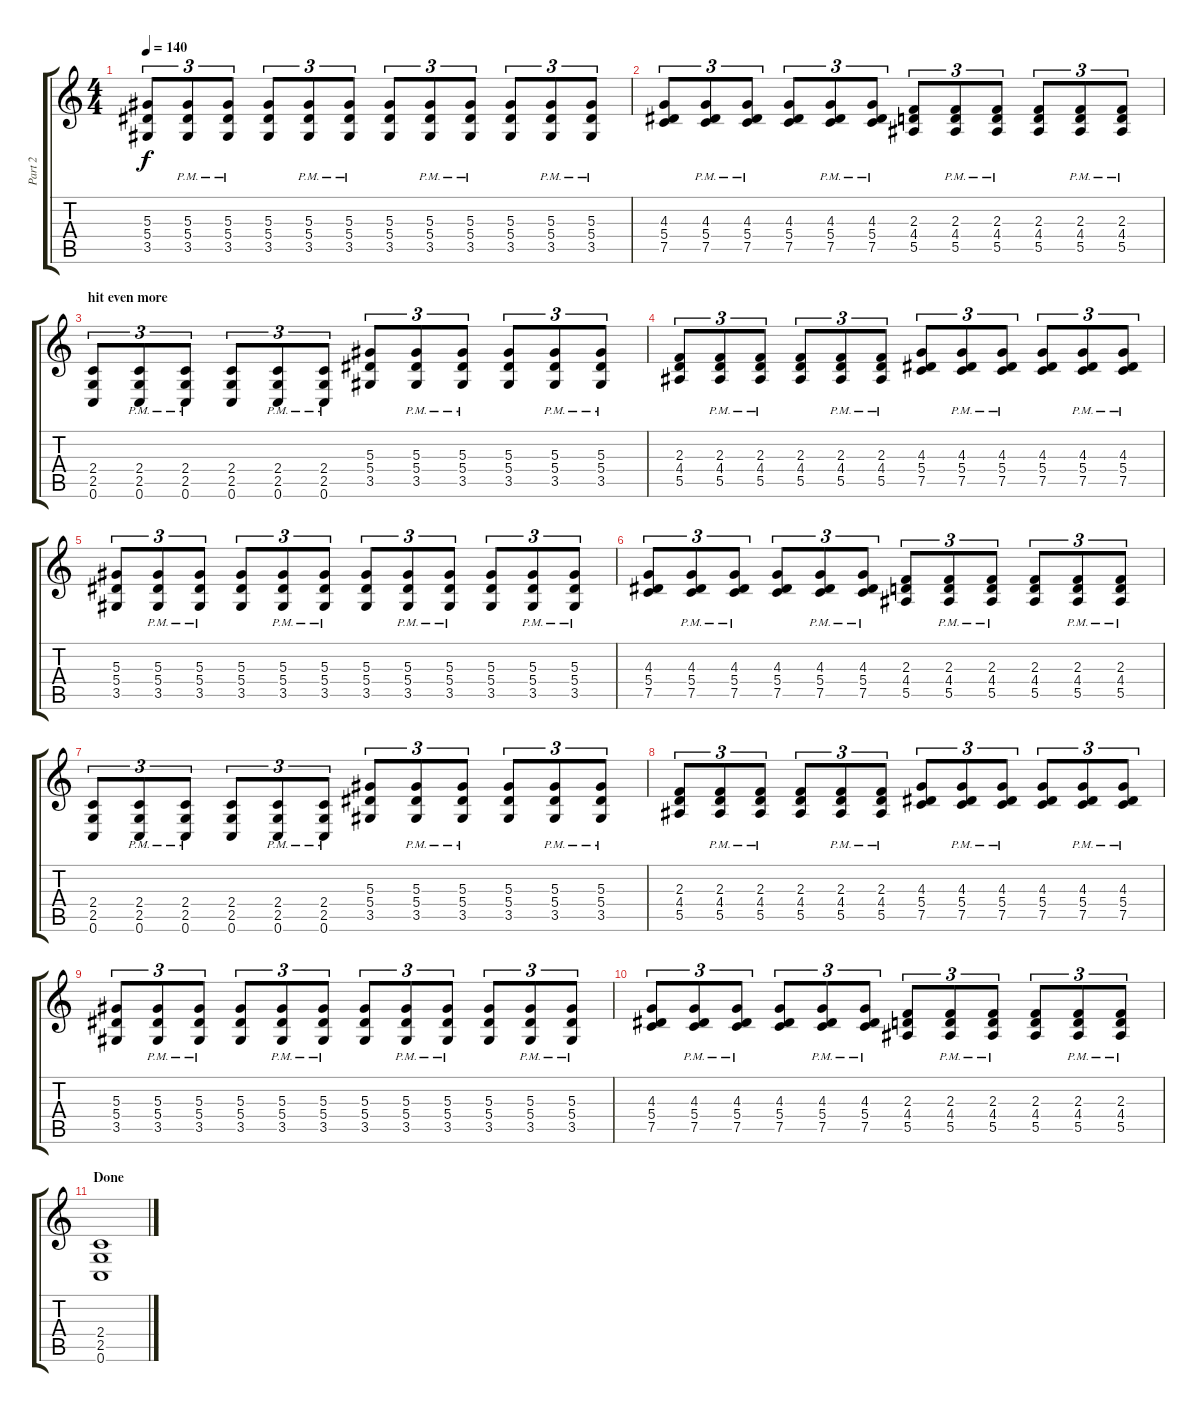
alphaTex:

\track ("Part 2" "Part 2") {instrument distortionguitar}
\staff {score tabs}
\tuning (C4 G3 Eb3 Bb2 F2 C2) {hide}
\ts (4 4)
\tempo 140
\clef g2
\ks c
(5.3 5.4 3.5).8{tu (3 2) dy f} (5.3{pm} 5.4{pm} 3.5).8{tu (3 2)} (5.3{pm} 5.4{pm} 3.5{pm}).8{tu (3 2)} (5.3 5.4 3.5).8{tu (3 2)} (5.3{pm} 5.4{pm} 3.5{pm}).8{tu (3 2)} (5.3{pm} 5.4{pm} 3.5{pm}).8{tu (3 2)} (5.3 5.4 3.5).8{tu (3 2)} (5.3{pm} 5.4{pm} 3.5{pm}).8{tu (3 2)} (5.3{pm} 5.4{pm} 3.5{pm}).8{tu (3 2)} (5.3 5.4 3.5).8{tu (3 2)} (5.3{pm} 5.4{pm} 3.5{pm}).8{tu (3 2)} (5.3{pm} 5.4{pm} 3.5{pm}).8{tu (3 2)} |
(4.3 5.4 7.5).8{tu (3 2)} (4.3{pm} 5.4{pm} 7.5).8{tu (3 2)} (4.3{pm} 5.4{pm} 7.5{pm}).8{tu (3 2)} (4.3 5.4 7.5).8{tu (3 2)} (4.3{pm} 5.4{pm} 7.5{pm}).8{tu (3 2)} (4.3{pm} 5.4{pm} 7.5{pm}).8{tu (3 2)} (2.3 4.4 5.5).8{tu (3 2)} (2.3{pm} 4.4{pm} 5.5{pm}).8{tu (3 2)} (2.3{pm} 4.4{pm} 5.5{pm}).8{tu (3 2)} (2.3 4.4 5.5).8{tu (3 2)} (2.3{pm} 4.4{pm} 5.5{pm}).8{tu (3 2)} (2.3{pm} 4.4{pm} 5.5{pm}).8{tu (3 2)} |
\section ("" "hit even more")
(2.4 2.5 0.6).8{tu (3 2)} (2.4{pm} 2.5 0.6{pm}).8{tu (3 2)} (2.4{pm} 2.5{pm} 0.6{pm}).8{tu (3 2)} (2.4 2.5 0.6).8{tu (3 2)} (2.4{pm} 2.5{pm} 0.6{pm}).8{tu (3 2)} (2.4{pm} 2.5{pm} 0.6{pm}).8{tu (3 2)} (5.3 5.4 3.5).8{tu (3 2)} (5.3{pm} 5.4{pm} 3.5{pm}).8{tu (3 2)} (5.3{pm} 5.4{pm} 3.5{pm}).8{tu (3 2)} (5.3 5.4 3.5).8{tu (3 2)} (5.3{pm} 5.4{pm} 3.5{pm}).8{tu (3 2)} (5.3{pm} 5.4{pm} 3.5{pm}).8{tu (3 2)} |
(2.3 4.4 5.5).8{tu (3 2)} (2.3{pm} 4.4{pm} 5.5).8{tu (3 2)} (2.3{pm} 4.4{pm} 5.5{pm}).8{tu (3 2)} (2.3 4.4 5.5).8{tu (3 2)} (2.3{pm} 4.4{pm} 5.5{pm}).8{tu (3 2)} (2.3{pm} 4.4{pm} 5.5{pm}).8{tu (3 2)} (4.3 5.4 7.5).8{tu (3 2)} (4.3{pm} 5.4{pm} 7.5{pm}).8{tu (3 2)} (4.3{pm} 5.4{pm} 7.5{pm}).8{tu (3 2)} (4.3 5.4 7.5).8{tu (3 2)} (4.3{pm} 5.4{pm} 7.5{pm}).8{tu (3 2)} (4.3{pm} 5.4{pm} 7.5{pm}).8{tu (3 2)} |
(5.3 5.4 3.5).8{tu (3 2)} (5.3{pm} 5.4{pm} 3.5).8{tu (3 2)} (5.3{pm} 5.4{pm} 3.5{pm}).8{tu (3 2)} (5.3 5.4 3.5).8{tu (3 2)} (5.3{pm} 5.4{pm} 3.5{pm}).8{tu (3 2)} (5.3{pm} 5.4{pm} 3.5{pm}).8{tu (3 2)} (5.3 5.4 3.5).8{tu (3 2)} (5.3{pm} 5.4{pm} 3.5{pm}).8{tu (3 2)} (5.3{pm} 5.4{pm} 3.5{pm}).8{tu (3 2)} (5.3 5.4 3.5).8{tu (3 2)} (5.3{pm} 5.4{pm} 3.5{pm}).8{tu (3 2)} (5.3{pm} 5.4{pm} 3.5{pm}).8{tu (3 2)} |
(4.3 5.4 7.5).8{tu (3 2)} (4.3{pm} 5.4{pm} 7.5).8{tu (3 2)} (4.3{pm} 5.4{pm} 7.5{pm}).8{tu (3 2)} (4.3 5.4 7.5).8{tu (3 2)} (4.3{pm} 5.4{pm} 7.5{pm}).8{tu (3 2)} (4.3{pm} 5.4{pm} 7.5{pm}).8{tu (3 2)} (2.3 4.4 5.5).8{tu (3 2)} (2.3{pm} 4.4{pm} 5.5{pm}).8{tu (3 2)} (2.3{pm} 4.4{pm} 5.5{pm}).8{tu (3 2)} (2.3 4.4 5.5).8{tu (3 2)} (2.3{pm} 4.4{pm} 5.5{pm}).8{tu (3 2)} (2.3{pm} 4.4{pm} 5.5{pm}).8{tu (3 2)} |
(2.4 2.5 0.6).8{tu (3 2)} (2.4{pm} 2.5 0.6{pm}).8{tu (3 2)} (2.4{pm} 2.5{pm} 0.6{pm}).8{tu (3 2)} (2.4 2.5 0.6).8{tu (3 2)} (2.4{pm} 2.5{pm} 0.6{pm}).8{tu (3 2)} (2.4{pm} 2.5{pm} 0.6{pm}).8{tu (3 2)} (5.3 5.4 3.5).8{tu (3 2)} (5.3{pm} 5.4{pm} 3.5{pm}).8{tu (3 2)} (5.3{pm} 5.4{pm} 3.5{pm}).8{tu (3 2)} (5.3 5.4 3.5).8{tu (3 2)} (5.3{pm} 5.4{pm} 3.5{pm}).8{tu (3 2)} (5.3{pm} 5.4{pm} 3.5{pm}).8{tu (3 2)} |
(2.3 4.4 5.5).8{tu (3 2)} (2.3{pm} 4.4{pm} 5.5).8{tu (3 2)} (2.3{pm} 4.4{pm} 5.5{pm}).8{tu (3 2)} (2.3 4.4 5.5).8{tu (3 2)} (2.3{pm} 4.4{pm} 5.5{pm}).8{tu (3 2)} (2.3{pm} 4.4{pm} 5.5{pm}).8{tu (3 2)} (4.3 5.4 7.5).8{tu (3 2)} (4.3{pm} 5.4{pm} 7.5{pm}).8{tu (3 2)} (4.3{pm} 5.4{pm} 7.5{pm}).8{tu (3 2)} (4.3 5.4 7.5).8{tu (3 2)} (4.3{pm} 5.4{pm} 7.5{pm}).8{tu (3 2)} (4.3{pm} 5.4{pm} 7.5{pm}).8{tu (3 2)} |
(5.3 5.4 3.5).8{tu (3 2)} (5.3{pm} 5.4{pm} 3.5).8{tu (3 2)} (5.3{pm} 5.4{pm} 3.5{pm}).8{tu (3 2)} (5.3 5.4 3.5).8{tu (3 2)} (5.3{pm} 5.4{pm} 3.5{pm}).8{tu (3 2)} (5.3{pm} 5.4{pm} 3.5{pm}).8{tu (3 2)} (5.3 5.4 3.5).8{tu (3 2)} (5.3{pm} 5.4{pm} 3.5{pm}).8{tu (3 2)} (5.3{pm} 5.4{pm} 3.5{pm}).8{tu (3 2)} (5.3 5.4 3.5).8{tu (3 2)} (5.3{pm} 5.4{pm} 3.5{pm}).8{tu (3 2)} (5.3{pm} 5.4{pm} 3.5{pm}).8{tu (3 2)} |
(4.3 5.4 7.5).8{tu (3 2)} (4.3{pm} 5.4{pm} 7.5).8{tu (3 2)} (4.3{pm} 5.4{pm} 7.5{pm}).8{tu (3 2)} (4.3 5.4 7.5).8{tu (3 2)} (4.3{pm} 5.4{pm} 7.5{pm}).8{tu (3 2)} (4.3{pm} 5.4{pm} 7.5{pm}).8{tu (3 2)} (2.3 4.4 5.5).8{tu (3 2)} (2.3{pm} 4.4{pm} 5.5{pm}).8{tu (3 2)} (2.3{pm} 4.4{pm} 5.5{pm}).8{tu (3 2)} (2.3 4.4 5.5).8{tu (3 2)} (2.3{pm} 4.4{pm} 5.5{pm}).8{tu (3 2)} (2.3{pm} 4.4{pm} 5.5{pm}).8{tu (3 2)} |
\section ("" "Done")
(2.4 2.5 0.6).1
